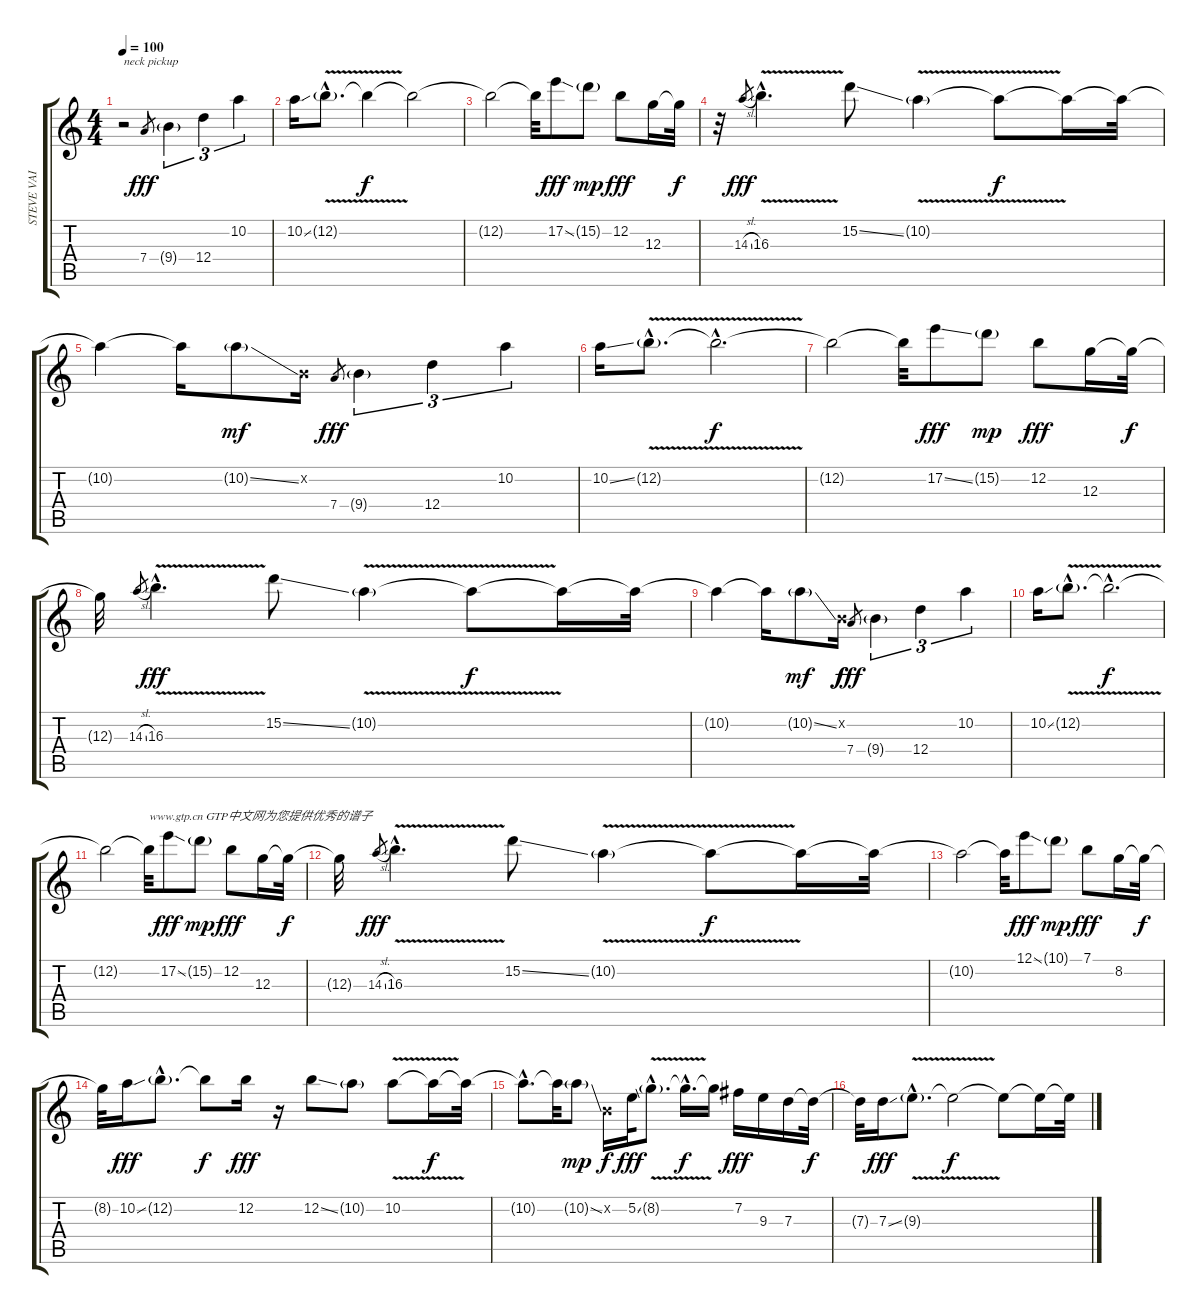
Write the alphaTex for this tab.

\track ("STEVE VAI (DELAY)" "STEVE VAI ") {instrument overdrivenguitar}
\staff {score tabs}
\tuning (E4 B3 G3 D3 A2 E2) {hide}
\ts (4 4)
\tempo 100
\clef g2
\ks c
r.2{txt "neck pickup" dy f volume 11 instrument electricguitarjazz} 7.4.8{gr dy fff} 9.4{g}.4{tu (3 2)} 12.4.4{tu (3 2)} 10.2.4{tu (3 2)} |
10.2{ss}.16 12.2{v g hac}.8{d} 12.2{t}.4{dy f} 12.2{t}.2 |
12.2{t}.2 12.2{t}.32 17.2{ss}.8{dy fff} 15.2{g}.8{dy mp} 12.2.8{dy fff} 12.3.16 12.3{t}.32{dy f} |
r.32 14.3{sl}.8{gr dy fff} 16.3{v hac}.4{d} 15.2{ss}.8 10.2{v g}.4 10.2{t}.8{dy f} 10.2{t}.16 10.2{t}.32 |
10.2{t}.4 10.2{t}.16 10.2{ss g}.8{dy mf} 0.2{x}.16 7.4.8{gr dy fff} 9.4{g}.4{tu (3 2)} 12.4.4{tu (3 2)} 10.2.4{tu (3 2)} |
10.2{ss}.16 12.2{v g hac}.8{d} 12.2{hac t}.2{d dy f} |
12.2{t}.2 12.2{t}.32 17.2{ss}.8{dy fff} 15.2{g}.8{dy mp} 12.2.8{dy fff} 12.3.16 12.3{t}.32{dy f} |
12.3{t}.32 14.3{sl}.8{gr} 16.3{v hac}.4{d dy fff} 15.2{ss}.8 10.2{v g}.4 10.2{t}.8{dy f} 10.2{t}.16 10.2{t}.32 |
10.2{t}.4 10.2{t}.16 10.2{ss g}.8{dy mf} 0.2{x}.16{dy f} 7.4.8{gr dy fff} 9.4{g}.4{tu (3 2)} 12.4.4{tu (3 2)} 10.2.4{tu (3 2)} |
10.2{ss}.16 12.2{v g hac}.8{d} 12.2{hac t}.2{d dy f} |
12.2{t}.2 12.2{t}.32{txt "www.gtp.cn GTP中文网为您提供优秀的谱子"} 17.2{ss}.8{dy fff} 15.2{g}.8{dy mp} 12.2.8{dy fff} 12.3.16 12.3{t}.32{dy f} |
12.3{t}.32 14.3{sl}.8{gr dy fff} 16.3{v hac}.4{d} 15.2{ss}.8 10.2{v g}.4 10.2{t}.8{dy f} 10.2{t}.16 10.2{t}.32 |
10.2{t}.2 10.2{t}.32 12.1{ss}.8{dy fff} 10.1{g}.8{dy mp} 7.1.8{dy fff} 8.2.16 8.2{t}.32{dy f} |
8.2{t}.32 10.2{ss}.16{dy fff} 12.2{g hac}.8{d} 12.2{t}.8{dy f} 12.2.16{dy fff} r.16 12.2{ss}.8 10.2{g}.8 10.2{v}.8 10.2{t}.16{dy f} 10.2{t}.32 |
10.2{hac t}.8{d} 10.2{t}.32 10.2{ss g}.8{dy mp} 0.2{x}.16{dy f} 5.2{ss}.32{dy fff} 8.2{v g hac}.8{d} 8.2{hac t}.16{d dy f} 8.2{t}.16 7.2.16{dy fff} 9.3.16 7.3.16 7.3{t}.32{dy f} |
7.3{t}.32 7.3{ss}.16{dy fff} 9.3{v g hac}.8{d} 9.3{t}.2{dy f} 9.3{t}.8 9.3{t}.16 9.3{t}.32
